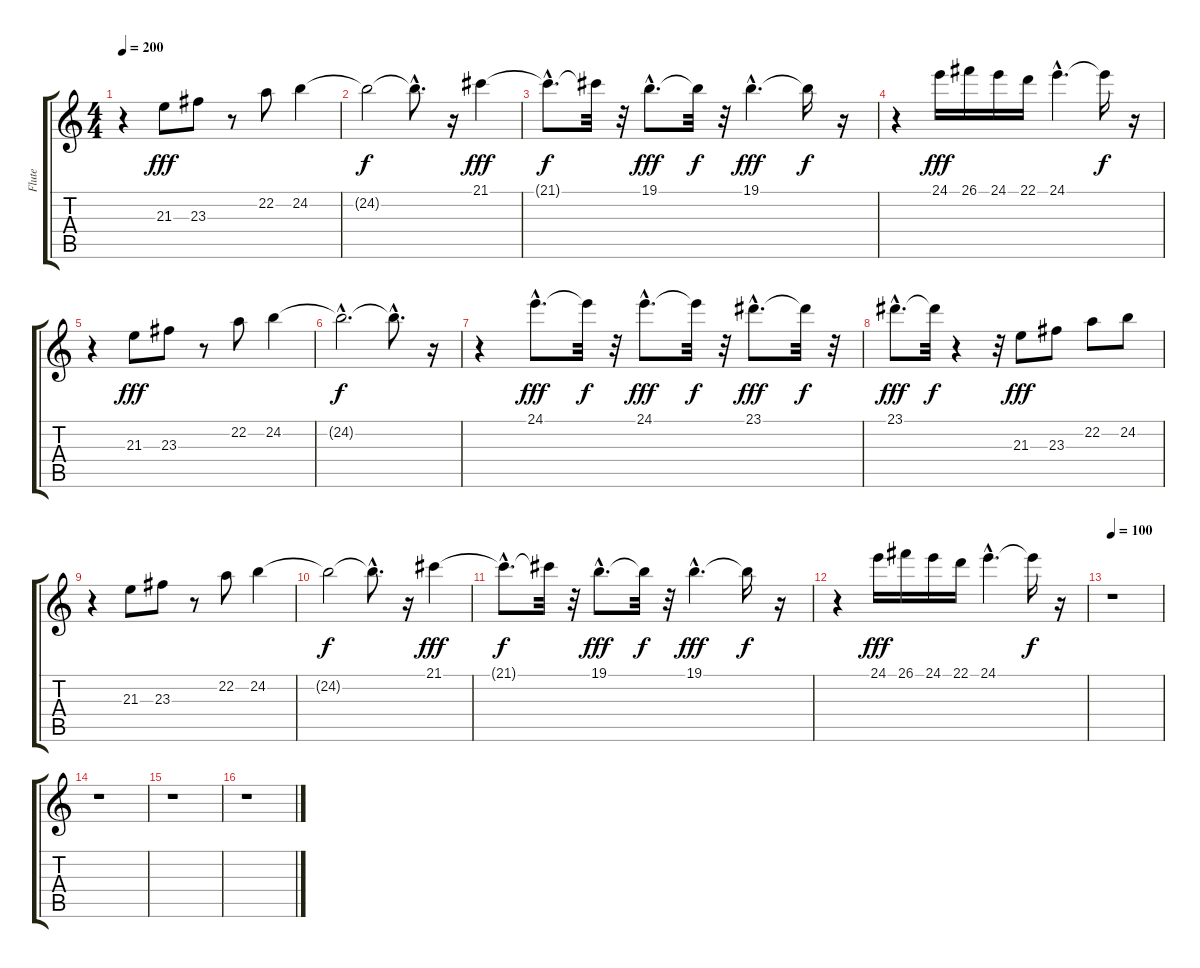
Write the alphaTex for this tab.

\track ("Flute" "Flute") {instrument flute}
\staff {score tabs}
\tuning (E4 B3 G3 D3 A2 E2) {hide}
\ts (4 4)
\tempo 200
\clef g2
\ks c
r.4{dy fff} 21.3.8 23.3.8 r.8 22.2.8 24.2.4 |
24.2{t}.2{dy f} 24.2{hac t}.8{d} r.16 21.1.4{dy fff} |
21.1{hac t}.8{d dy f} 21.1{t}.32 r.32 19.1{hac}.8{d dy fff} 19.1{t}.32{dy f} r.32 19.1{hac}.4{d dy fff} 19.1{t}.16{dy f} r.16 |
r.4 24.1.16{dy fff} 26.1.16 24.1.16 22.1.16 24.1{hac}.4{d} 24.1{t}.16{dy f} r.16 |
r.4 21.3.8{dy fff} 23.3.8 r.8 22.2.8 24.2.4 |
24.2{hac t}.2{d dy f} 24.2{hac t}.8{d} r.16 |
r.4 24.1{hac}.8{d dy fff} 24.1{t}.32{dy f} r.32 24.1{hac}.8{d dy fff} 24.1{t}.32{dy f} r.32 23.1{hac}.8{d dy fff} 23.1{t}.32{dy f} r.32 |
23.1{hac}.8{d dy fff} 23.1{t}.32{dy f} r.4 r.32 21.3.8{dy fff} 23.3.8 22.2.8 24.2.8 |
r.4 21.3.8 23.3.8 r.8 22.2.8 24.2.4 |
24.2{t}.2{dy f} 24.2{hac t}.8{d} r.16 21.1.4{dy fff} |
21.1{hac t}.8{d dy f} 21.1{t}.32 r.32 19.1{hac}.8{d dy fff} 19.1{t}.32{dy f} r.32 19.1{hac}.4{d dy fff} 19.1{t}.16{dy f} r.16 |
r.4 24.1.16{dy fff} 26.1.16 24.1.16 22.1.16 24.1{hac}.4{d} 24.1{t}.16{dy f} r.16 |
\tempo 100
r.1 |
r.1 |
r.1 |
r.1
